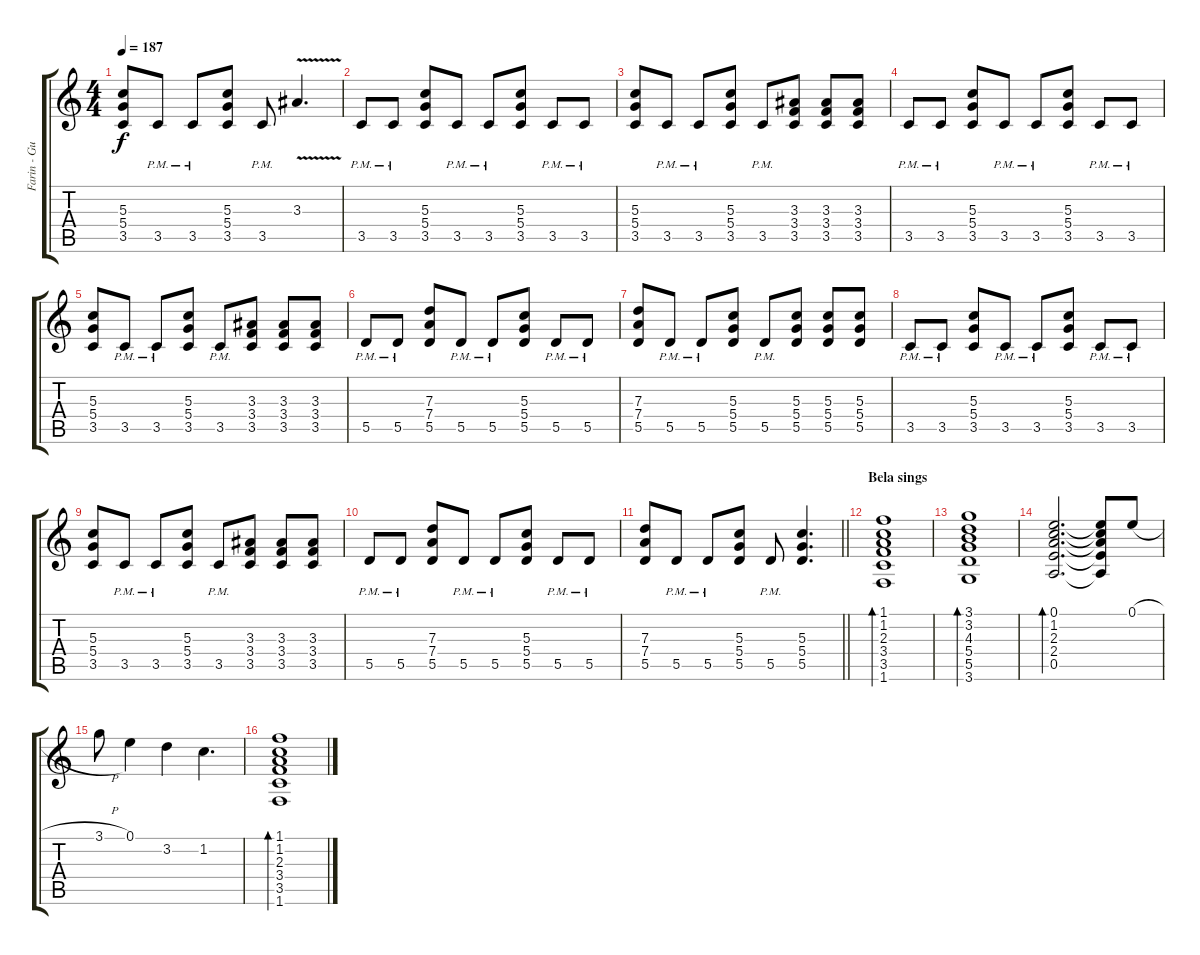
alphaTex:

\track ("Farin - Guitar" "Farin - Gu") {instrument distortionguitar}
\staff {score tabs}
\tuning (E4 B3 G3 D3 A2 E2) {hide}
\ts (4 4)
\tempo 187
\clef g2
\ks c
(5.3 5.4 3.5).8{dy f} 3.5{pm}.8 3.5{pm}.8 (5.3 5.4 3.5).8 3.5{pm}.8 3.3{v}.4{d} |
3.5{pm}.8 3.5{pm}.8 (5.3 5.4 3.5).8 3.5{pm}.8 3.5{pm}.8 (5.3 5.4 3.5).8 3.5{pm}.8 3.5{pm}.8 |
(5.3 5.4 3.5).8 3.5{pm}.8 3.5{pm}.8 (5.3 5.4 3.5).8 3.5{pm}.8 (3.3 3.4 3.5).8 (3.3 3.4 3.5).8 (3.3 3.4 3.5).8 |
3.5{pm}.8 3.5{pm}.8 (5.3 5.4 3.5).8 3.5{pm}.8 3.5{pm}.8 (5.3 5.4 3.5).8 3.5{pm}.8 3.5{pm}.8 |
(5.3 5.4 3.5).8 3.5{pm}.8 3.5{pm}.8 (5.3 5.4 3.5).8 3.5{pm}.8 (3.3 3.4 3.5).8 (3.3 3.4 3.5).8 (3.3 3.4 3.5).8 |
5.5{pm}.8 5.5{pm}.8 (7.3 7.4 5.5).8 5.5{pm}.8 5.5{pm}.8 (5.3 5.4 5.5).8 5.5{pm}.8 5.5{pm}.8 |
(7.3 7.4 5.5).8 5.5{pm}.8 5.5{pm}.8 (5.3 5.4 5.5).8 5.5{pm}.8 (5.3 5.4 5.5).8 (5.3 5.4 5.5).8 (5.3 5.4 5.5).8 |
3.5{pm}.8 3.5{pm}.8 (5.3 5.4 3.5).8 3.5{pm}.8 3.5{pm}.8 (5.3 5.4 3.5).8 3.5{pm}.8 3.5{pm}.8 |
(5.3 5.4 3.5).8 3.5{pm}.8 3.5{pm}.8 (5.3 5.4 3.5).8 3.5{pm}.8 (3.3 3.4 3.5).8 (3.3 3.4 3.5).8 (3.3 3.4 3.5).8 |
5.5{pm}.8 5.5{pm}.8 (7.3 7.4 5.5).8 5.5{pm}.8 5.5{pm}.8 (5.3 5.4 5.5).8 5.5{pm}.8 5.5{pm}.8 |
\barLineRight lightlight
(7.3 7.4 5.5).8 5.5{pm}.8 5.5{pm}.8 (5.3 5.4 5.5).8 5.5{pm}.8 (5.3 5.4 5.5).4{d} |
\section ("" "Bela sings")
(1.1 1.2 2.3 3.4 3.5 1.6).1{bd 240 instrument electricguitarclean} |
(3.1 3.2 4.3 5.4 5.5 3.6).1{bd 240} |
(0.1 1.2 2.3 2.4 0.5).2{d bd 240} (0.1{t} 1.2{t} 2.3{t} 2.4{t} 0.5{t}).8 0.1{h}.8 |
3.1{h}.8 0.1.4 3.2.4 1.2.4{d} |
(1.1 1.2 2.3 3.4 3.5 1.6).1{bd 240}
